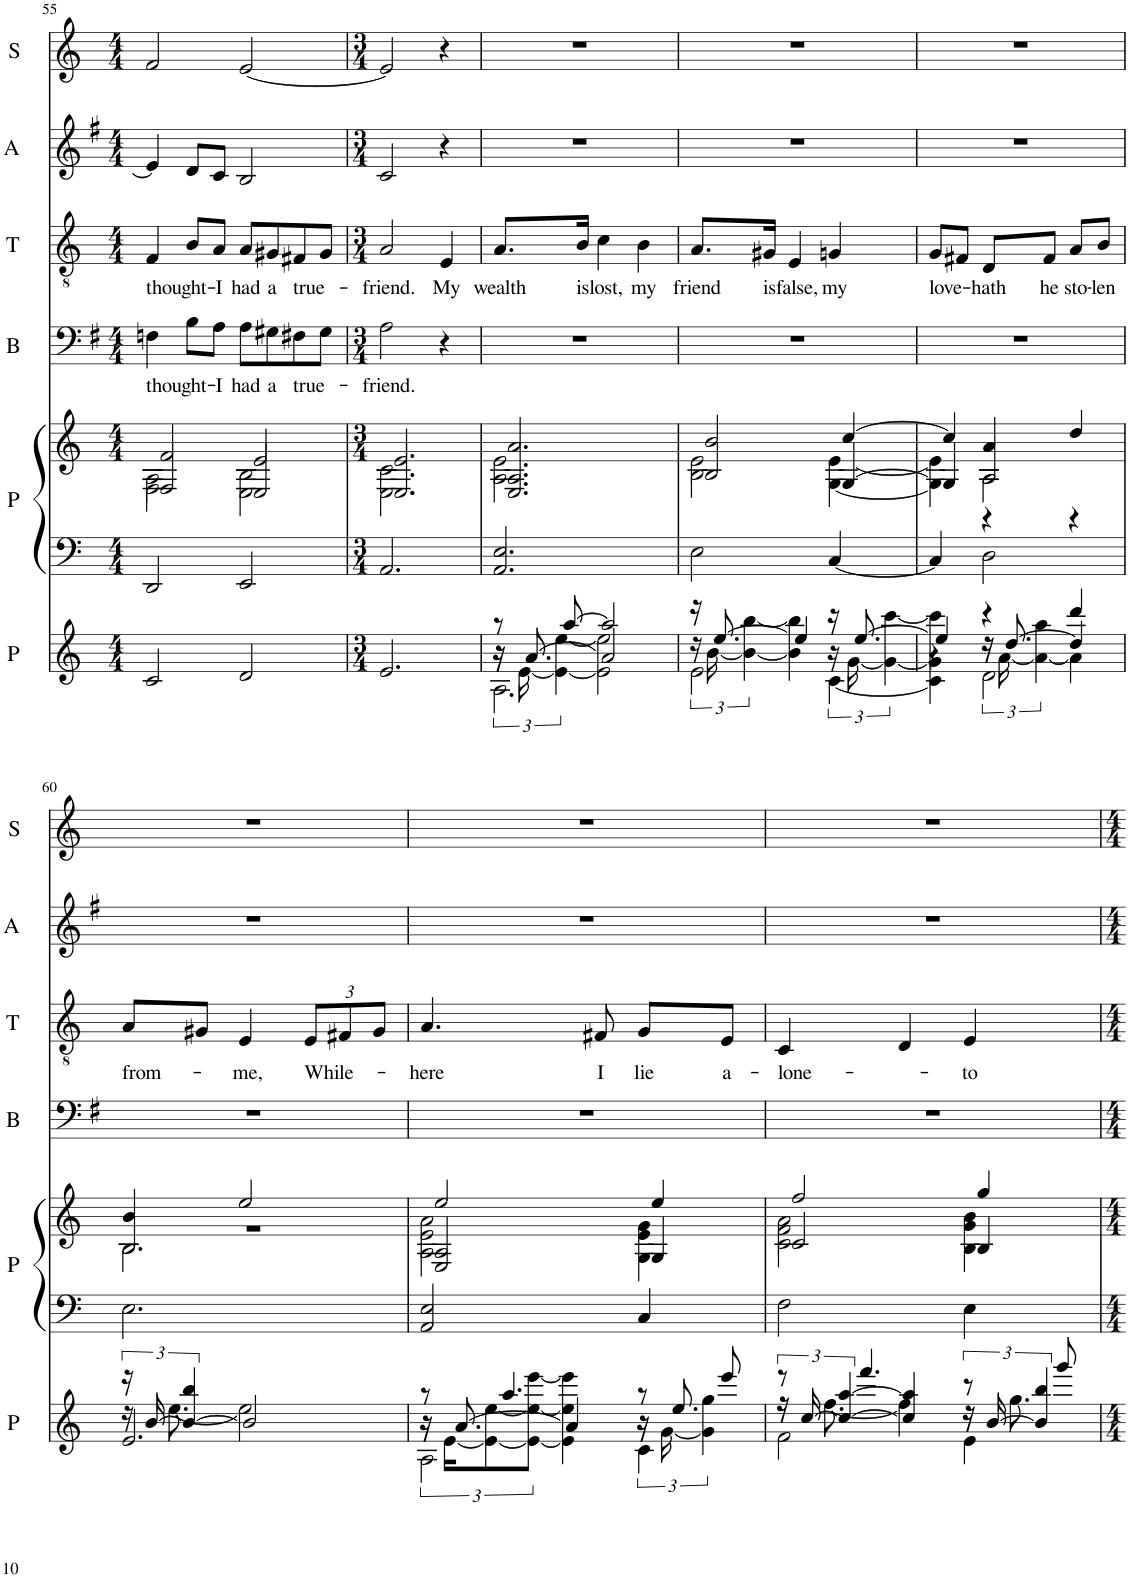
**kern	**kern	**kern	**kern	**text	**kern	**text	**kern	**kern
*part6	*part5	*part5	*part4	*part4	*part3	*part3	*part2	*part1
*staff7	*staff6	*staff5	*staff4	*staff4	*staff3	*staff3	*staff2	*staff1
*I"Piano	*I"Piano	*	*I"Basse	*	*I"Ténor	*	*I"Alto	*I"Soprano
*I'P	*I'P	*	*I'B	*	*I'T	*	*I'A	*I'S
!!LO:PB:g=z
*clefG2	*clefF4	*clefG2	*clefF4	*	*clefGv2	*	*clefG2	*clefG2
*k[]	*k[]	*k[]	*k[f#]	*	*k[]	*	*k[f#]	*k[]
*M4/4	*M4/4	*M4/4	*M4/4	*	*M4/4	*	*M4/4	*M4/4
=55	=55	=55	=55	=55	=55	=55	=55	=55
*	*	*^	*	*	*	*	*	*
*	*	*	*^	*	*	*	*	*	*
*	*	*	*	*^	*	*	*	*	*	*
!	!	!	!	!	!	!	!LO:LY:b	!	!LO:LY:b	!	!
2c/	2DD/	2F/	2F\	2f/	2A\	4Fn\	thought-	4F/	thought-	4e/]	2f/
.	.	.	.	.	.	8B\L	.	8B/L	.	8d/L	.
!	!	!	!	!	!	!	!LO:LY:b	!	!LO:LY:b	!	!
.	.	.	.	.	.	8A\J	-I	8A/J	-I	8c/J	.
!	!	!	!	!	!	!	!LO:LY:b	!	!LO:LY:b	!	!
2d/	2EE/	2E/	2E\	2e/	2B\	8A\L	had	8A/L	had	2B/	[2e/
!	!	!	!	!	!	!	!LO:LY:b	!	!LO:LY:b	!	!
.	.	.	.	.	.	8G#X\	a	8G#X/	a	.	.
!	!	!	!	!	!	!	!LO:LY:b	!	!LO:LY:b	!	!
.	.	.	.	.	.	8F#X\	true-	8F#X/	true-	.	.
.	.	.	.	.	.	8G#\J	.	8G#/J	.	.	.
=56	=56	=56	=56	=56	=56	=56	=56	=56	=56	=56	=56
*M3/4	*M3/4	*M3/4	*	*	*	*M3/4	*	*M3/4	*	*M3/4	*M3/4
!	!	!	!	!	!	!	!LO:LY:b	!	!LO:LY:b	!	!
2.e/	2.AA/	2.E/	2.E\	2.e/	2.c\	2A\	-friend.	2A/	-friend.	2c/	2e/]
!	!	!	!	!	!	!	!	!	!LO:LY:b	!	!
.	.	.	.	.	.	4r	.	4E/	My	4r	4r
=57	=57	=57	=57	=57	=57	=57	=57	=57	=57	=57	=57
*^	*	*	*	*	*	*	*	*	*	*	*
*	*^	*	*	*	*	*	*	*	*	*	*	*
*	*	*^	*	*	*	*	*	*	*	*	*	*	*
!	!	!	!	!	!	!	!	!	!	!	!	!LO:LY:b	!	!
8r	24r	16r	2.A\	2.AA/ 2.E/	2.E/ 2.A/	2.A\	2.a/	2.e\	2.r	.	8.A/L	wealth	2.r	2.r
.	[24e\	.	.	.	.	.	.	.	.	.	.	.	.	.
.	.	[8.a/	.	.	.	.	.	.	.	.	.	.	.	.
.	6e\_ [6ee\	.	.	.	.	.	.	.	.	.	.	.	.	.
[8aa/	.	.	.	.	.	.	.	.	.	.	.	.	.	.
!	!	!	!	!	!	!	!	!	!	!	!	!LO:LY:b	!	!
.	.	.	.	.	.	.	.	.	.	.	16B/Jk	is	.	.
!	!	!	!	!	!	!	!	!	!	!	!	!LO:LY:b	!	!
2aa/]	2e\] 2ee\]	2a/]	.	.	.	.	.	.	.	.	4c\	lost,	.	.
!	!	!	!	!	!	!	!	!	!	!	!	!LO:LY:b	!	!
.	.	.	.	.	.	.	.	.	.	.	4B\	my	.	.
*	*	*v	*v	*	*	*	*	*	*	*	*	*	*	*
=58	=58	=58	=58	=58	=58	=58	=58	=58	=58	=58	=58	=58	=58
!	!	!	!	!	!	!	!	!	!	!	!LO:LY:b	!	!
16r	24r	2e\	2E\	2B/	2B\	2b/	2e\	2.r	.	8.A/L	friend	2.r	2.r
.	[24b\	.	.	.	.	.	.	.	.	.	.	.	.
[8.ee/	.	.	.	.	.	.	.	.	.	.	.	.	.
.	6b\_ [6bb\	.	.	.	.	.	.	.	.	.	.	.	.
!	!	!	!	!	!	!	!	!	!	!	!LO:LY:b	!	!
.	.	.	.	.	.	.	.	.	.	16G#X/Jk	is	.	.
!	!	!	!	!	!	!	!	!	!	!	!LO:LY:b	!	!
4ee/]	4b\] 4bb\]	.	.	.	.	.	.	.	.	4E/	false,	.	.
!	!	!	!	!	!	!	!	!	!	!	!LO:LY:b	!	!
16r	24r	[4c\	[4C/	[4G/	[4G\	[4cc/	[4e\	.	.	4Gn/	my	.	.
.	[24g\	.	.	.	.	.	.	.	.	.	.	.	.
[8.ee/	.	.	.	.	.	.	.	.	.	.	.	.	.
.	6g\_ [6ccc\	.	.	.	.	.	.	.	.	.	.	.	.
=59	=59	=59	=59	=59	=59	=59	=59	=59	=59	=59	=59	=59	=59
*	*	*^	*	*	*	*	*	*	*	*	*	*	*
!	!	!	!	!	!	!	!	!	!	!	!	!LO:LY:b	!	!
4ee/]	4g\] 4ccc\]	4r	4c\]	4C/]	4G/]	4G\]	4cc/]	4e\]	2.r	.	8G/L	love-	2.r	2.r
.	.	.	.	.	.	.	.	.	.	.	8F#X/J	.	.	.
!	!	!	!	!	!	!	!	!	!	!	!	!LO:LY:b	!	!
4r	24r	16r	2d\	2D\	2A/	2A\	4a/	4r	.	.	8D/L	-hath	.	.
.	[24a\	.	.	.	.	.	.	.	.	.	.	.	.	.
.	.	[8.dd/	.	.	.	.	.	.	.	.	.	.	.	.
.	6a\_ 6aa\	.	.	.	.	.	.	.	.	.	.	.	.	.
!	!	!	!	!	!	!	!	!	!	!	!	!LO:LY:b	!	!
.	.	.	.	.	.	.	.	.	.	.	8F#/J	he	.	.
!	!	!	!	!	!	!	!	!	!	!	!	!LO:LY:b	!	!
4ddd/	4a\]	4dd/]	.	.	.	.	4dd/	4r	.	.	8A/L	sto-	.	.
!	!	!	!	!	!	!	!	!	!	!	!	!LO:LY:b	!	!
.	.	.	.	.	.	.	.	.	.	.	8B/J	-len	.	.
*	*	*v	*v	*	*	*	*	*	*	*	*	*	*	*
!!LO:LB:g=z
=60	=60	=60	=60	=60	=60	=60	=60	=60	=60	=60	=60	=60	=60
!	!	!	!	!	!	!	!	!	!	!	!LO:LY:b	!	!
24r	16r	2.e/	2.E\	2.B/	2.B\	4b/	2.r	2.r	.	8A/L	from-	2.r	2.r
[24b/	.	.	.	.	.	.	.	.	.	.	.	.	.
.	[8.ee\	.	.	.	.	.	.	.	.	.	.	.	.
6b/_ 6bb/	.	.	.	.	.	.	.	.	.	.	.	.	.
.	.	.	.	.	.	.	.	.	.	8G#X/J	.	.	.
!	!	!	!	!	!	!	!	!	!	!	!LO:LY:b	!	!
2b/]	2ee\]	.	.	.	.	2ee/	.	.	.	4E/	-me,	.	.
*	*	*	*	*	*	*	*	*	*	*Xbrackettup	*	*	*
!	!	!	!	!	!	!	!	!	!	!	!LO:LY:b	!	!
.	.	.	.	.	.	.	.	.	.	12E/L	While-	.	.
.	.	.	.	.	.	.	.	.	.	12F#X/	.	.	.
.	.	.	.	.	.	.	.	.	.	12G#/J	.	.	.
=61	=61	=61	=61	=61	=61	=61	=61	=61	=61	=61	=61	=61	=61
*	*	*^	*	*	*	*	*	*	*	*	*	*	*
!	!	!	!	!	!	!	!	!	!	!	!	!LO:LY:b	!	!
8r	24r	16r	2A\	2AA/ 2E/	2E/ 2A/	2A\	2ee/	2e\ 2a\	2.r	.	4.A/	-here	2.r	2.r
.	[24e\KL	.	.	.	.	.	.	.	.	.	.	.	.	.
.	.	[8.a/	.	.	.	.	.	.	.	.	.	.	.	.
.	12e\_ [12ee\	.	.	.	.	.	.	.	.	.	.	.	.	.
4.aa/	.	.	.	.	.	.	.	.	.	.	.	.	.	.
.	12e\_ 12ee\_ [12eee\J	.	.	.	.	.	.	.	.	.	.	.	.	.
.	4e\] 4ee\] 4eee\]	4a/]	.	.	.	.	.	.	.	.	.	.	.	.
!	!	!	!	!	!	!	!	!	!	!	!	!LO:LY:b	!	!
.	.	.	.	.	.	.	.	.	.	.	8F#X/	I	.	.
!	!	!	!	!	!	!	!	!	!	!	!	!LO:LY:b	!	!
8r	24r	16r	4c\	4C/	4G/	4G\	4ee/	4e\ 4g\	.	.	8G/L	lie	.	.
.	[24g\	.	.	.	.	.	.	.	.	.	.	.	.	.
.	.	8.ee/	.	.	.	.	.	.	.	.	.	.	.	.
.	6g\] 6gg\	.	.	.	.	.	.	.	.	.	.	.	.	.
!	!	!	!	!	!	!	!	!	!	!	!	!LO:LY:b	!	!
8eee/	.	.	.	.	.	.	.	.	.	.	8E/J	a-	.	.
=62	=62	=62	=62	=62	=62	=62	=62	=62	=62	=62	=62	=62	=62	=62
!	!	!	!	!	!	!	!	!	!	!	!	!LO:LY:b	!	!
8r	16r	24r	2f\	2F\	2c/	2c\	2ff/	2f\ 2a\	2.r	.	4C/	-lone-	2.r	2.r
.	.	[24cc/	.	.	.	.	.	.	.	.	.	.	.	.
.	[8.ff\	.	.	.	.	.	.	.	.	.	.	.	.	.
.	.	6cc/_ [6aa/	.	.	.	.	.	.	.	.	.	.	.	.
4.fff/	.	.	.	.	.	.	.	.	.	.	.	.	.	.
.	4ff\]	4cc/] 4aa/]	.	.	.	.	.	.	.	.	4D/	.	.	.
!	!	!	!	!	!	!	!	!	!	!	!	!LO:LY:b	!	!
8r	16r	24r	4e\	4E\	4B/	4B\	4gg/	4g\ 4b\	.	.	4E/	-to	.	.
.	.	[24b/	.	.	.	.	.	.	.	.	.	.	.	.
.	8.gg\	.	.	.	.	.	.	.	.	.	.	.	.	.
.	.	6b/] 6bb/	.	.	.	.	.	.	.	.	.	.	.	.
8ggg/	.	.	.	.	.	.	.	.	.	.	.	.	.	.
*v	*v	*v	*v	*	*v	*v	*v	*v	*	*	*	*	*	*
=	=	=	=	=	=	=	=	=
*-	*-	*-	*-	*-	*-	*-	*-	*-
